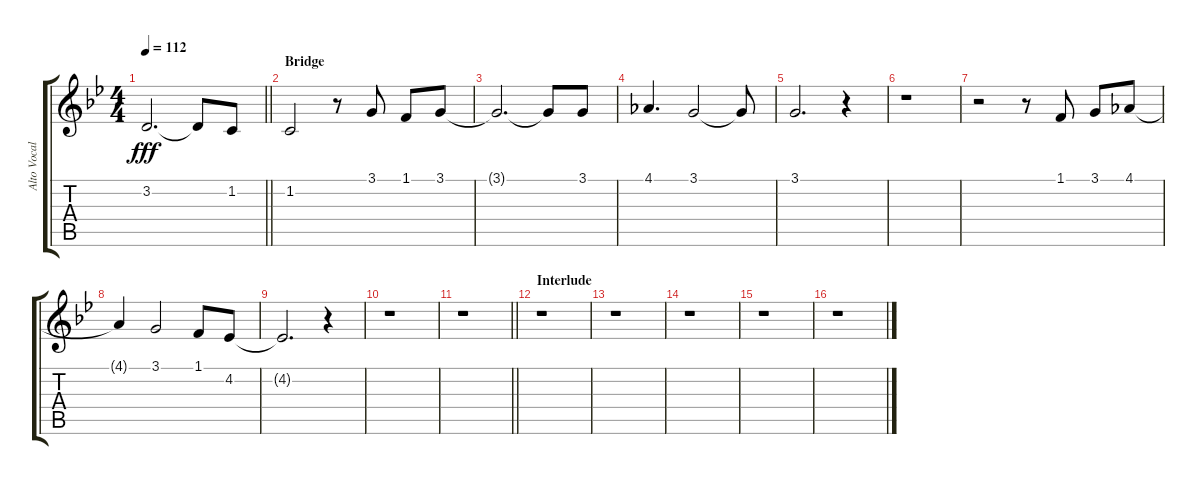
\track ("Alto Vocals - Lauri" "Alto Vocal") {instrument lead2sawtooth}
\staff {score tabs}
\tuning (E4 B3 G3 D3 A2 E2) {hide}
\ts (4 4)
\tempo 112
\clef g2
\barLineRight lightlight
\ks bb
3.2.2{d dy fff} 3.2{t}.8 1.2.8 |
\section ("" "Bridge")
1.2.2 r.8 3.1.8 1.1.8 3.1.8 |
3.1{t}.2{d} 3.1{t}.8 3.1.8 |
4.1.4{d} 3.1.2 3.1{t}.8 |
3.1.2{d} r.4 |
r.1 |
r.2 r.8 1.1.8 3.1.8 4.1.8 |
4.1{t}.4 3.1.2 1.1.8 4.2.8 |
4.2{t}.2{d} r.4 |
r.1 |
\barLineRight lightlight
r.1 |
\section ("" "Interlude")
r.1 |
r.1 |
r.1 |
r.1 |
r.1
